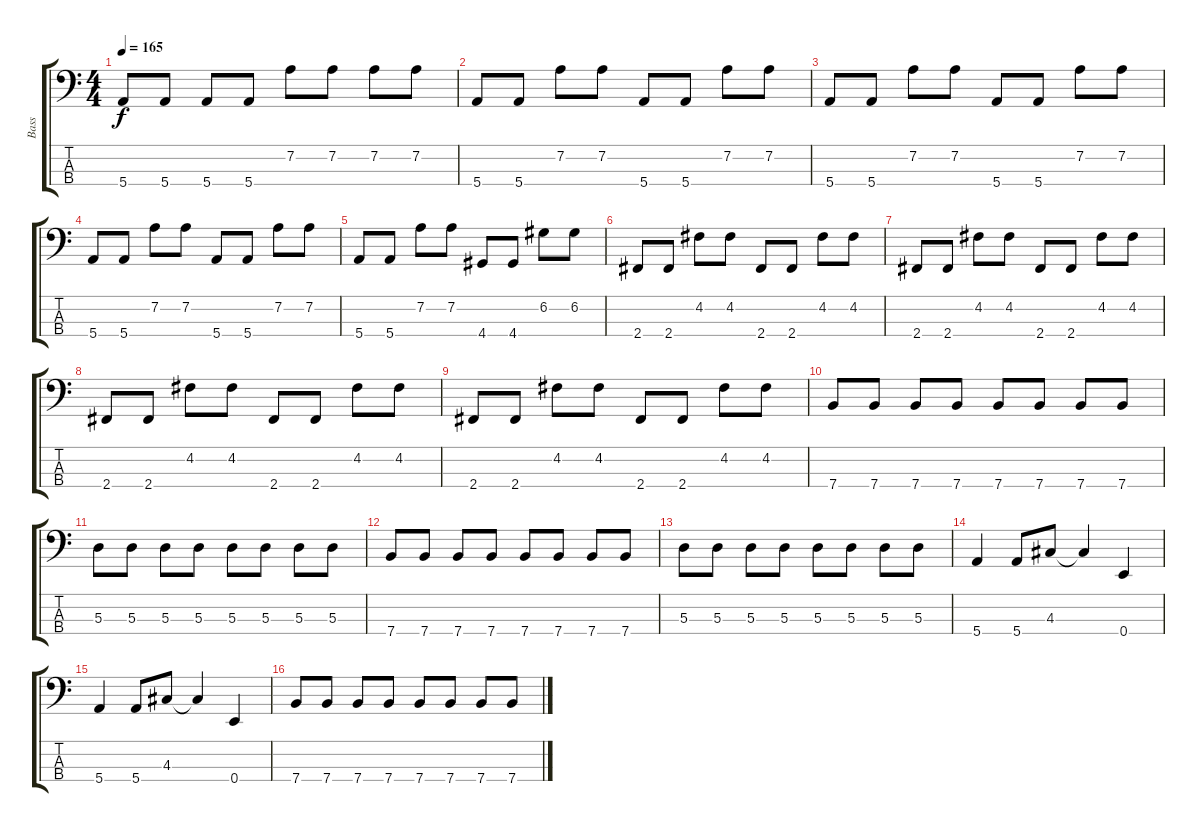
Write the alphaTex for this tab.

\track ("Bass" "Bass") {instrument electricbassfinger}
\staff {score tabs}
\tuning (G2 D2 A1 E1) {hide}
\ts (4 4)
\tempo 165
\clef f4
\ks c
5.4.8{dy f} 5.4.8 5.4.8 5.4.8 7.2.8 7.2.8 7.2.8 7.2.8 |
5.4.8 5.4.8 7.2.8 7.2.8 5.4.8 5.4.8 7.2.8 7.2.8 |
5.4.8 5.4.8 7.2.8 7.2.8 5.4.8 5.4.8 7.2.8 7.2.8 |
5.4.8 5.4.8 7.2.8 7.2.8 5.4.8 5.4.8 7.2.8 7.2.8 |
5.4.8 5.4.8 7.2.8 7.2.8 4.4.8 4.4.8 6.2.8 6.2.8 |
2.4.8 2.4.8 4.2.8 4.2.8 2.4.8 2.4.8 4.2.8 4.2.8 |
2.4.8 2.4.8 4.2.8 4.2.8 2.4.8 2.4.8 4.2.8 4.2.8 |
2.4.8 2.4.8 4.2.8 4.2.8 2.4.8 2.4.8 4.2.8 4.2.8 |
2.4.8 2.4.8 4.2.8 4.2.8 2.4.8 2.4.8 4.2.8 4.2.8 |
7.4.8 7.4.8 7.4.8 7.4.8 7.4.8 7.4.8 7.4.8 7.4.8 |
5.3.8 5.3.8 5.3.8 5.3.8 5.3.8 5.3.8 5.3.8 5.3.8 |
7.4.8 7.4.8 7.4.8 7.4.8 7.4.8 7.4.8 7.4.8 7.4.8 |
5.3.8 5.3.8 5.3.8 5.3.8 5.3.8 5.3.8 5.3.8 5.3.8 |
5.4.4 5.4.8 4.3.8 4.3{t}.4 0.4.4 |
5.4.4 5.4.8 4.3.8 4.3{t}.4 0.4.4 |
7.4.8 7.4.8 7.4.8 7.4.8 7.4.8 7.4.8 7.4.8 7.4.8
